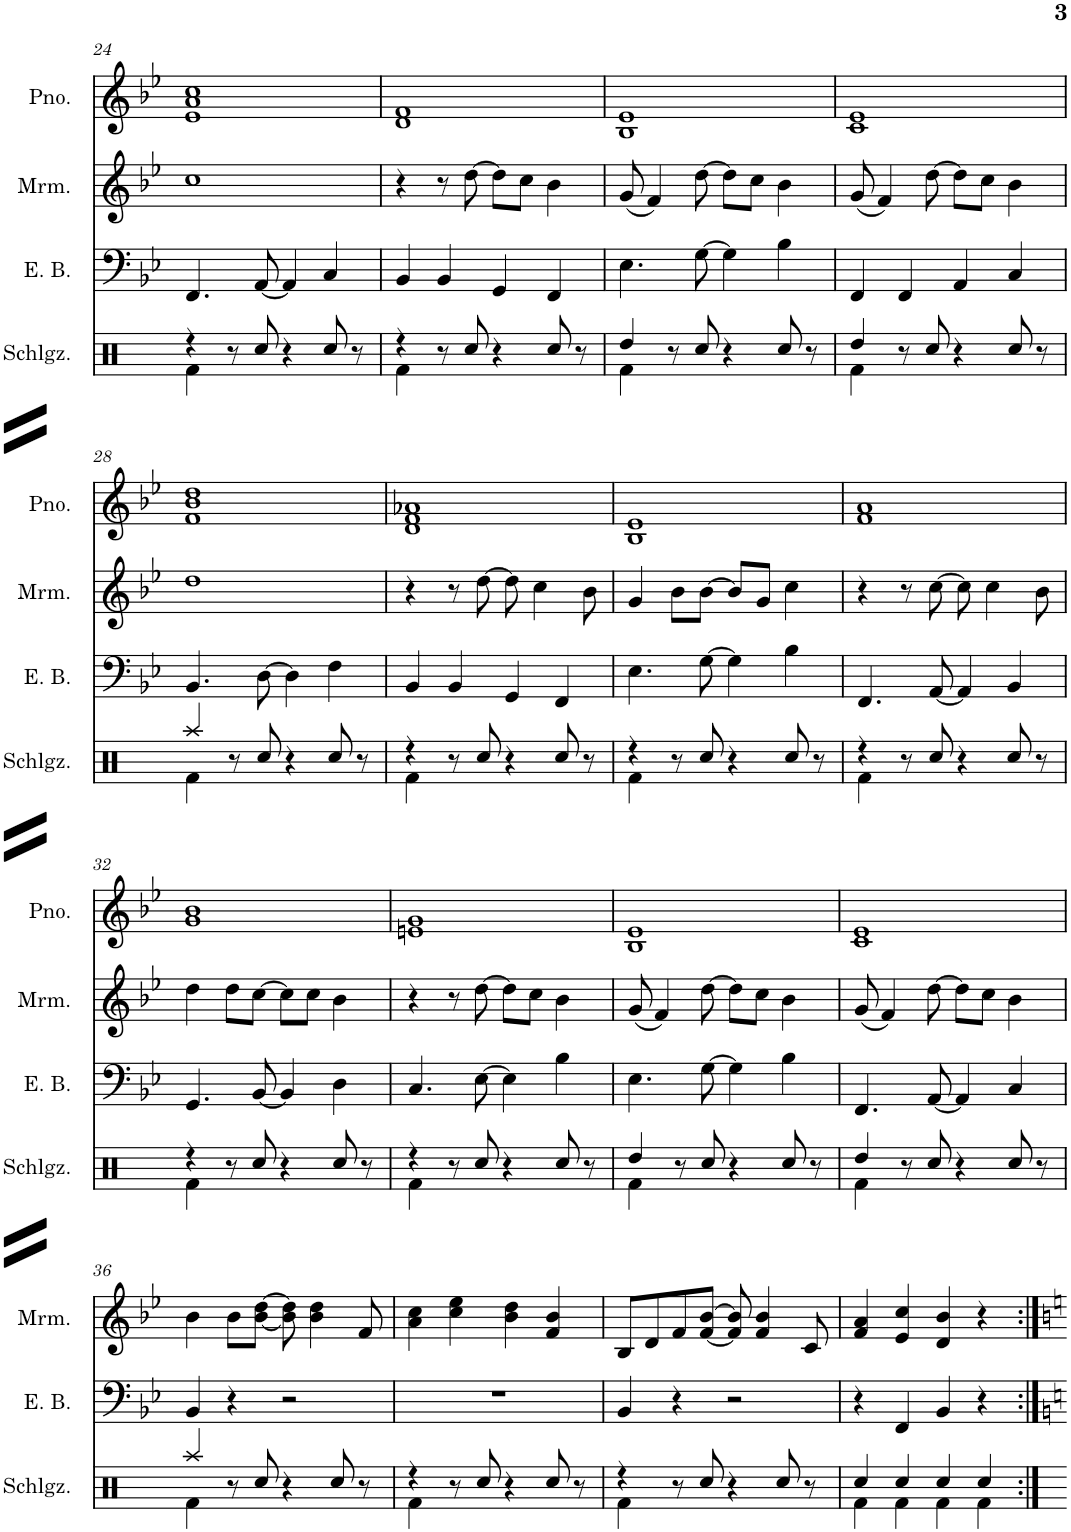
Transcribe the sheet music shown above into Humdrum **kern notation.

**kern	**kern	**kern	**kern	**kern
*part4	*part3	*part3	*part2	*part1
*staff5	*staff4	*staff3	*staff2	*staff1
*I"Schlagwerk	*I"Elektrischer Bass	*	*I"Marimba	*I"Piano
*	*I'E. B.	*	*I'Mrm.	*I'Pno.
!!LO:PB:g=z
*clefX	*clefF4	*clefF4	*clefG2	*clefG2
*	*Trd7c12	*Trd7c12	*	*
*k[]	*k[b-e-]	*k[b-e-]	*k[b-e-]	*k[b-e-]
*M4/4	*M4/4	*M4/4	*M4/4	*M4/4
=24	=24	=24	=24	=24
*^	*	*	*	*
4r	4Rf\	4.FF	4.FF/	1cc	1e- 1a 1cc
8r	2.ryy	.	.	.	.
8Rcc/	.	[8AA	[8AA/	.	.
4r	.	4AA]	4AA/]	.	.
8Rcc/	.	4C	4C/	.	.
8r	.	.	.	.	.
=25	=25	=25	=25	=25	=25
4r	4Rf\	4BB-	4BB-/	4r	1d 1f
8r	2.ryy	4BB-	4BB-/	8r	.
8Rcc/	.	.	.	[8dd\	.
4r	.	4GG	4GG/	8dd\L]	.
.	.	.	.	8cc\J	.
8Rcc/	.	4FF	4FF/	4b-\	.
8r	.	.	.	.	.
=26	=26	=26	=26	=26	=26
4Rdd/	4Rf\	4.E-	4.E-\	(8g/	1B- 1e-
.	.	.	.	4f/)	.
8r	2.ryy	.	.	.	.
8Rcc/	.	[8G	[8G\	[8dd\	.
4r	.	4G]	4G\]	8dd\L]	.
.	.	.	.	8cc\J	.
8Rcc/	.	4B-	4B-\	4b-\	.
8r	.	.	.	.	.
=27	=27	=27	=27	=27	=27
4Rdd/	4Rf\	4FF	4FF/	(8g/	1c 1e-
.	.	.	.	4f/)	.
8r	2.ryy	4FF	4FF/	.	.
8Rcc/	.	.	.	[8dd\	.
4r	.	4AA	4AA/	8dd\L]	.
.	.	.	.	8cc\J	.
8Rcc/	.	4C	4C/	4b-\	.
8r	.	.	.	.	.
!!LO:LB:g=z
=28	=28	=28	=28	=28	=28
4Raa/	4Rf\	4.BB-	4.BB-/	1dd	1f 1b- 1dd
8r	2.ryy	.	.	.	.
8Rcc/	.	[8D	[8D\	.	.
4r	.	4D]	4D\]	.	.
8Rcc/	.	4F	4F\	.	.
8r	.	.	.	.	.
=29	=29	=29	=29	=29	=29
4r	4Rf\	4BB-	4BB-/	4r	1d 1f 1a-X
8r	2.ryy	4BB-	4BB-/	8r	.
8Rcc/	.	.	.	[8dd\	.
4r	.	4GG	4GG/	8dd\]	.
.	.	.	.	4cc\	.
8Rcc/	.	4FF	4FF/	.	.
8r	.	.	.	8b-\	.
=30	=30	=30	=30	=30	=30
4r	4Rf\	4.E-	4.E-\	4g/	1B- 1e-
8r	2.ryy	.	.	8b-\L	.
8Rcc/	.	[8G	[8G\	[8b-\J	.
4r	.	4G]	4G\]	8b-/L]	.
.	.	.	.	8g/J	.
8Rcc/	.	4B-	4B-\	4cc\	.
8r	.	.	.	.	.
=31	=31	=31	=31	=31	=31
4r	4Rf\	4.FF	4.FF/	4r	1f 1a
8r	2.ryy	.	.	8r	.
8Rcc/	.	[8AA	[8AA/	[8cc\	.
4r	.	4AA]	4AA/]	8cc\]	.
.	.	.	.	4cc\	.
8Rcc/	.	4BB-	4BB-/	.	.
8r	.	.	.	8b-\	.
!!LO:LB:g=z
=32	=32	=32	=32	=32	=32
4r	4Rf\	4.GG	4.GG/	4dd\	1g 1b-
8r	2.ryy	.	.	8dd\L	.
8Rcc/	.	[8BB-	[8BB-/	[8cc\J	.
4r	.	4BB-]	4BB-/]	8cc\L]	.
.	.	.	.	8cc\J	.
8Rcc/	.	4D	4D\	4b-\	.
8r	.	.	.	.	.
=33	=33	=33	=33	=33	=33
4r	4Rf\	4.C	4.C/	4r	1en 1g
8r	2.ryy	.	.	8r	.
8Rcc/	.	[8E-	[8E-\	[8dd\	.
4r	.	4E-]	4E-\]	8dd\L]	.
.	.	.	.	8cc\J	.
8Rcc/	.	4B-	4B-\	4b-\	.
8r	.	.	.	.	.
=34	=34	=34	=34	=34	=34
4Rdd/	4Rf\	4.E-	4.E-\	(8g/	1B- 1e-
.	.	.	.	4f/)	.
8r	2.ryy	.	.	.	.
8Rcc/	.	[8G	[8G\	[8dd\	.
4r	.	4G]	4G\]	8dd\L]	.
.	.	.	.	8cc\J	.
8Rcc/	.	4B-	4B-\	4b-\	.
8r	.	.	.	.	.
=35	=35	=35	=35	=35	=35
4Rdd/	4Rf\	4.FF	4.FF/	(8g/	1c 1e-
.	.	.	.	4f/)	.
8r	2.ryy	.	.	.	.
8Rcc/	.	[8AA	[8AA/	[8dd\	.
4r	.	4AA]	4AA/]	8dd\L]	.
.	.	.	.	8cc\J	.
8Rcc/	.	4C	4C/	4b-\	.
8r	.	.	.	.	.
!!LO:LB:g=z
=36	=36	=36	=36	=36	=36
4Raa/	4Rf\	4BB-	4BB-/	4b-\	1r
8r	2.ryy	4r	4r	8b-\L	.
8Rcc/	.	.	.	[8b-\ [8dd\J	.
4r	.	2r	2r	8b-\] 8dd\]	.
.	.	.	.	4b-\ 4dd\	.
8Rcc/	.	.	.	.	.
8r	.	.	.	8f/	.
=37	=37	=37	=37	=37	=37
4r	4Rf\	1r	1r	4a\ 4cc\	1r
8r	2.ryy	.	.	4cc\ 4ee-\	.
8Rcc/	.	.	.	.	.
4r	.	.	.	4b-\ 4dd\	.
8Rcc/	.	.	.	4f/ 4b-/	.
8r	.	.	.	.	.
=38	=38	=38	=38	=38	=38
4r	4Rf\	4BB-	4BB-/	8B-/L	1r
.	.	.	.	8d/	.
8r	2.ryy	4r	4r	8f/	.
8Rcc/	.	.	.	[8f/ [8b-/J	.
4r	.	2r	2r	8f/] 8b-/]	.
.	.	.	.	4f/ 4b-/	.
8Rcc/	.	.	.	.	.
8r	.	.	.	8c/	.
=39	=39	=39	=39	=39	=39
4Rcc/	4Rf\	4r	4r	4f/ 4a/	1r
4Rcc/	4Rf\	4FF	4FF/	4e-/ 4cc/	.
4Rcc/	4Rf\	4BB-	4BB-/	4d/ 4b-/	.
4Rcc/	4Rf\	4r	4r	4r	.
*v	*v	*	*	*	*
=:|!	=:|!	=:|!	=:|!	=:|!
*-	*-	*-	*-	*-
